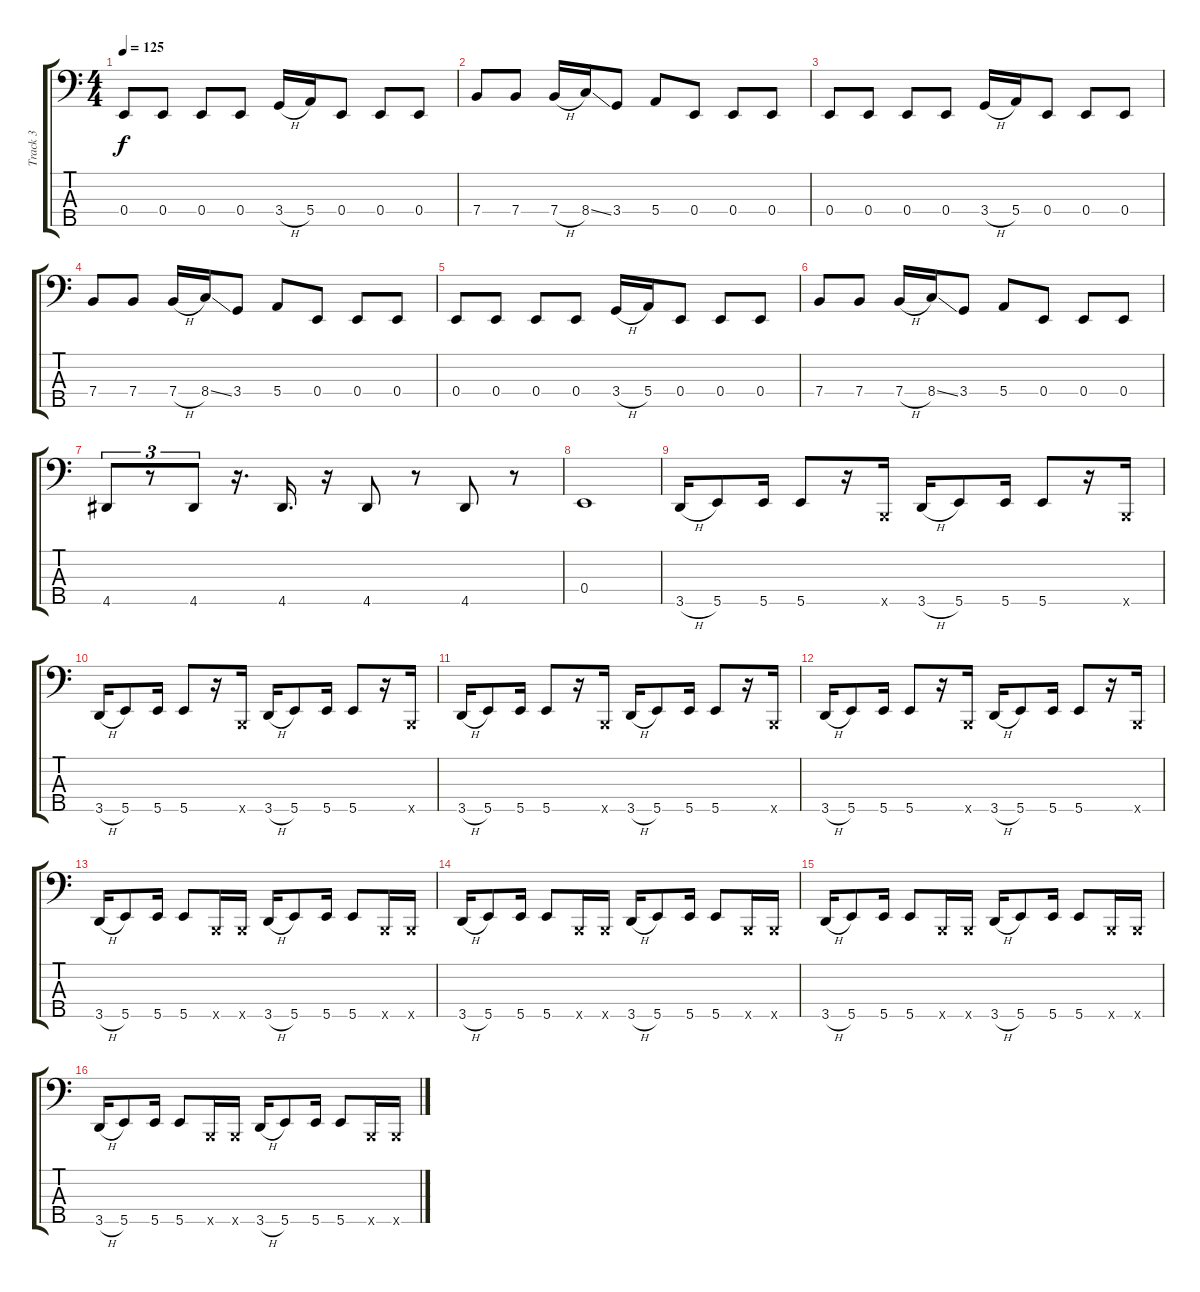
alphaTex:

\track ("Track 3" "Track 3") {instrument electricbassfinger}
\staff {score tabs}
\tuning (G2 D2 A1 E1 B0) {hide}
\ts (4 4)
\tempo 125
\clef f4
\ks c
0.4.8{dy f} 0.4.8 0.4.8 0.4.8 3.4{h}.16 5.4.16 0.4.8 0.4.8 0.4.8 |
7.4.8 7.4.8 7.4{h}.16 8.4{ss}.16 3.4.8 5.4.8 0.4.8 0.4.8 0.4.8 |
0.4.8 0.4.8 0.4.8 0.4.8 3.4{h}.16 5.4.16 0.4.8 0.4.8 0.4.8 |
7.4.8 7.4.8 7.4{h}.16 8.4{ss}.16 3.4.8 5.4.8 0.4.8 0.4.8 0.4.8 |
0.4.8 0.4.8 0.4.8 0.4.8 3.4{h}.16 5.4.16 0.4.8 0.4.8 0.4.8 |
7.4.8 7.4.8 7.4{h}.16 8.4{ss}.16 3.4.8 5.4.8 0.4.8 0.4.8 0.4.8 |
4.5.8{tu (3 2)} r.8{tu (3 2)} 4.5.8{tu (3 2)} r.16{d} 4.5.16{d} r.16 4.5.8 r.8 4.5.8 r.8 |
0.4.1 |
3.5{h}.16 5.5.8 5.5.16 5.5.8 r.16 0.5{x}.16 3.5{h}.16 5.5.8 5.5.16 5.5.8 r.16 0.5{x}.16 |
3.5{h}.16 5.5.8 5.5.16 5.5.8 r.16 0.5{x}.16 3.5{h}.16 5.5.8 5.5.16 5.5.8 r.16 0.5{x}.16 |
3.5{h}.16 5.5.8 5.5.16 5.5.8 r.16 0.5{x}.16 3.5{h}.16 5.5.8 5.5.16 5.5.8 r.16 0.5{x}.16 |
3.5{h}.16 5.5.8 5.5.16 5.5.8 r.16 0.5{x}.16 3.5{h}.16 5.5.8 5.5.16 5.5.8 r.16 0.5{x}.16 |
3.5{h}.16 5.5.8 5.5.16 5.5.8 0.5{x}.16 0.5{x}.16 3.5{h}.16 5.5.8 5.5.16 5.5.8 0.5{x}.16 0.5{x}.16 |
3.5{h}.16 5.5.8 5.5.16 5.5.8 0.5{x}.16 0.5{x}.16 3.5{h}.16 5.5.8 5.5.16 5.5.8 0.5{x}.16 0.5{x}.16 |
3.5{h}.16 5.5.8 5.5.16 5.5.8 0.5{x}.16 0.5{x}.16 3.5{h}.16 5.5.8 5.5.16 5.5.8 0.5{x}.16 0.5{x}.16 |
3.5{h}.16 5.5.8 5.5.16 5.5.8 0.5{x}.16 0.5{x}.16 3.5{h}.16 5.5.8 5.5.16 5.5.8 0.5{x}.16 0.5{x}.16
